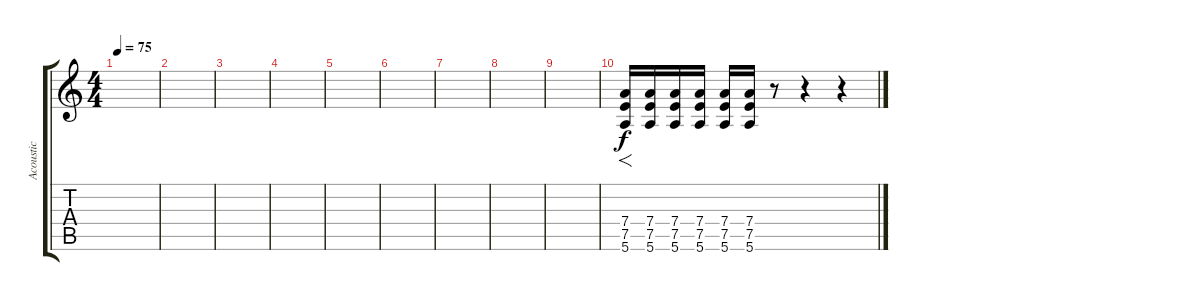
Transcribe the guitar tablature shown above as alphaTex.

\track ("Acoustic" "Acoustic") {instrument acousticguitarsteel}
\staff {score tabs}
\tuning (E4 B3 G3 D3 A2 E2) {hide}
\ts (4 4)
\tempo 75
\clef g2
\ks c
|
|
|
|
|
|
|
|
|
(7.4 7.5 5.6).16{f} (7.4 7.5 5.6).16 (7.4 7.5 5.6).16 (7.4 7.5 5.6).16 (7.4 7.5 5.6).16 (7.4 7.5 5.6).16 r.8 r.4 r.4
